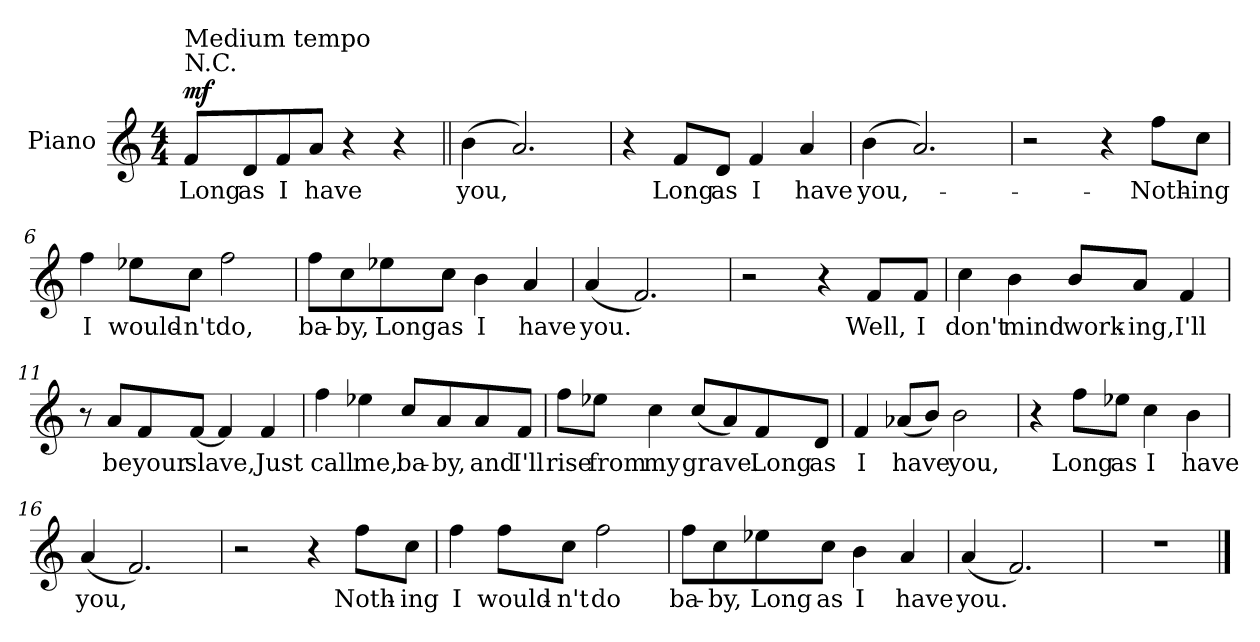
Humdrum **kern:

**kern	**text	**dynam
*part1	*part1	*part1
*staff1	*staff1	*staff1
*I"Piano	*	*
*I'Pno	*	*
*clefG2	*	*
*k[]	*	*
*C:	*	*
*M4/4	*	*
=1	=1	=1
!LO:TX:a:t=N.C.	!	!
!LO:TX:a:t=Medium tempo	!	!
!	!	!LO:DY:a
8f/L	Long	mf
8d/	as	.
8f/	I	.
8a/J	have	.
4r	.	.
4r	.	.
=2||	=2||	=2||
(4b\	you,	.
2.a/)	.	.
=3	=3	=3
4r	.	.
8f/L	Long	.
8d/J	as	.
4f/	I	.
4a/	have	.
=4	=4	=4
(4b\	you,-	.
2.a/)	.	.
!!LO:LB:g=z
=5	=5	=5
2r	.	.
4r	.	.
8ff\L	Noth-	.
8cc\J	ing	.
=6	=6	=6
4ff\	I	.
8ee-X\L	would-	.
8cc\J	n't	.
2ff\	do,	.
=7	=7	=7
8ff\L	ba-	.
8cc\	by,	.
8ee-X\	Long	.
8cc\J	as	.
4b\	I	.
4a/	have	.
=8	=8	=8
(4a/	you.	.
2.f/)	.	.
!!LO:LB:g=z
=9	=9	=9
2r	.	.
4r	.	.
8f/L	Well,	.
8f/J	I	.
=10	=10	=10
4cc\	don't	.
4b\	mind	.
8b/L	work-	.
8a/J	ing,	.
4f/	I'll	.
=11	=11	=11
8r	.	.
8a/L	be	.
8f/	your	.
[8f/J	slave,	.
4f/]	.	.
4f/	Just	.
=12	=12	=12
4ff\	call	.
4ee-X\	me,	.
8cc/L	ba-	.
8a/	by,	.
8a/	and	.
8f/J	I'll	.
!!LO:LB:g=z
=13	=13	=13
8ff\L	rise	.
8ee-X\J	from	.
4cc\	my	.
(8cc/L	grave.	.
8a/)	.	.
8f/	Long	.
8d/J	as	.
=14	=14	=14
4f/	I	.
(8a-X/L	have	.
8b/J)	.	.
2b\	you,	.
=15	=15	=15
4r	.	.
8ff\L	Long	.
8ee-X\J	as	.
4cc\	I	.
4b\	have	.
=16	=16	=16
(4a/	you,	.
2.f/)	.	.
!!LO:LB:g=z
=17	=17	=17
2r	.	.
4r	.	.
8ff\L	Noth-	.
8cc\J	ing	.
=18	=18	=18
4ff\	I	.
8ff\L	would-	.
8cc\J	n't	.
2ff\	do	.
=19	=19	=19
8ff\L	ba-	.
8cc\	by,	.
8ee-X\	Long	.
8cc\J	as	.
4b\	I	.
4a/	have	.
=20	=20	=20
(4a/	you.	.
2.f/)	.	.
=21	=21	=21
1r	.	.
==	==	==
*-	*-	*-
